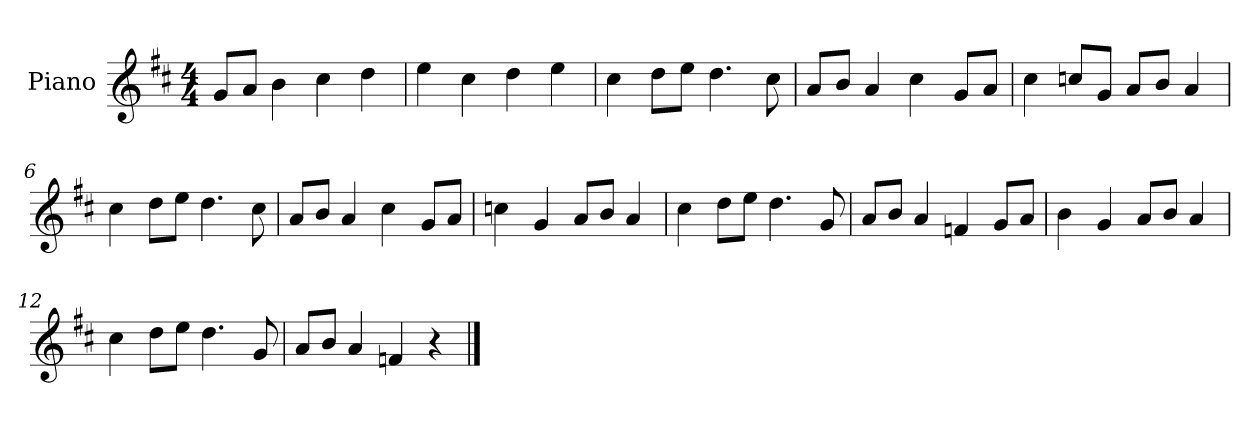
**kern
*part1
*staff1
*I"Piano
*I'P-no
*clefG2
*k[f#c#]
*M4/4
*MM90
=1
8g/L
8a/J
4b\
4cc#\
4dd\
=2
4ee\
4cc#\
4dd\
4ee\
=3
4cc#\
8dd\L
8ee\J
4.dd\
8cc#\
=4
8a/L
8b/J
4a/
4cc#\
8g/L
8a/J
=5
4cc#\
8ccn/L
8g/J
8a/L
8b/J
4a/
=6
4cc#\
8dd\L
8ee\J
4.dd\
8cc#\
!!LO:LB:g=z
=7
8a/L
8b/J
4a/
4cc#\
8g/L
8a/J
=8
4ccn\
4g/
8a/L
8b/J
4a/
=9
4cc#\
8dd\L
8ee\J
4.dd\
8g/
=10
8a/L
8b/J
4a/
4fn/
8g/L
8a/J
=11
4b\
4g/
8a/L
8b/J
4a/
=12
4cc#\
8dd\L
8ee\J
4.dd\
8g/
!!LO:LB:g=z
=13
8a/L
8b/J
4a/
4fn/
4r
==
*-
